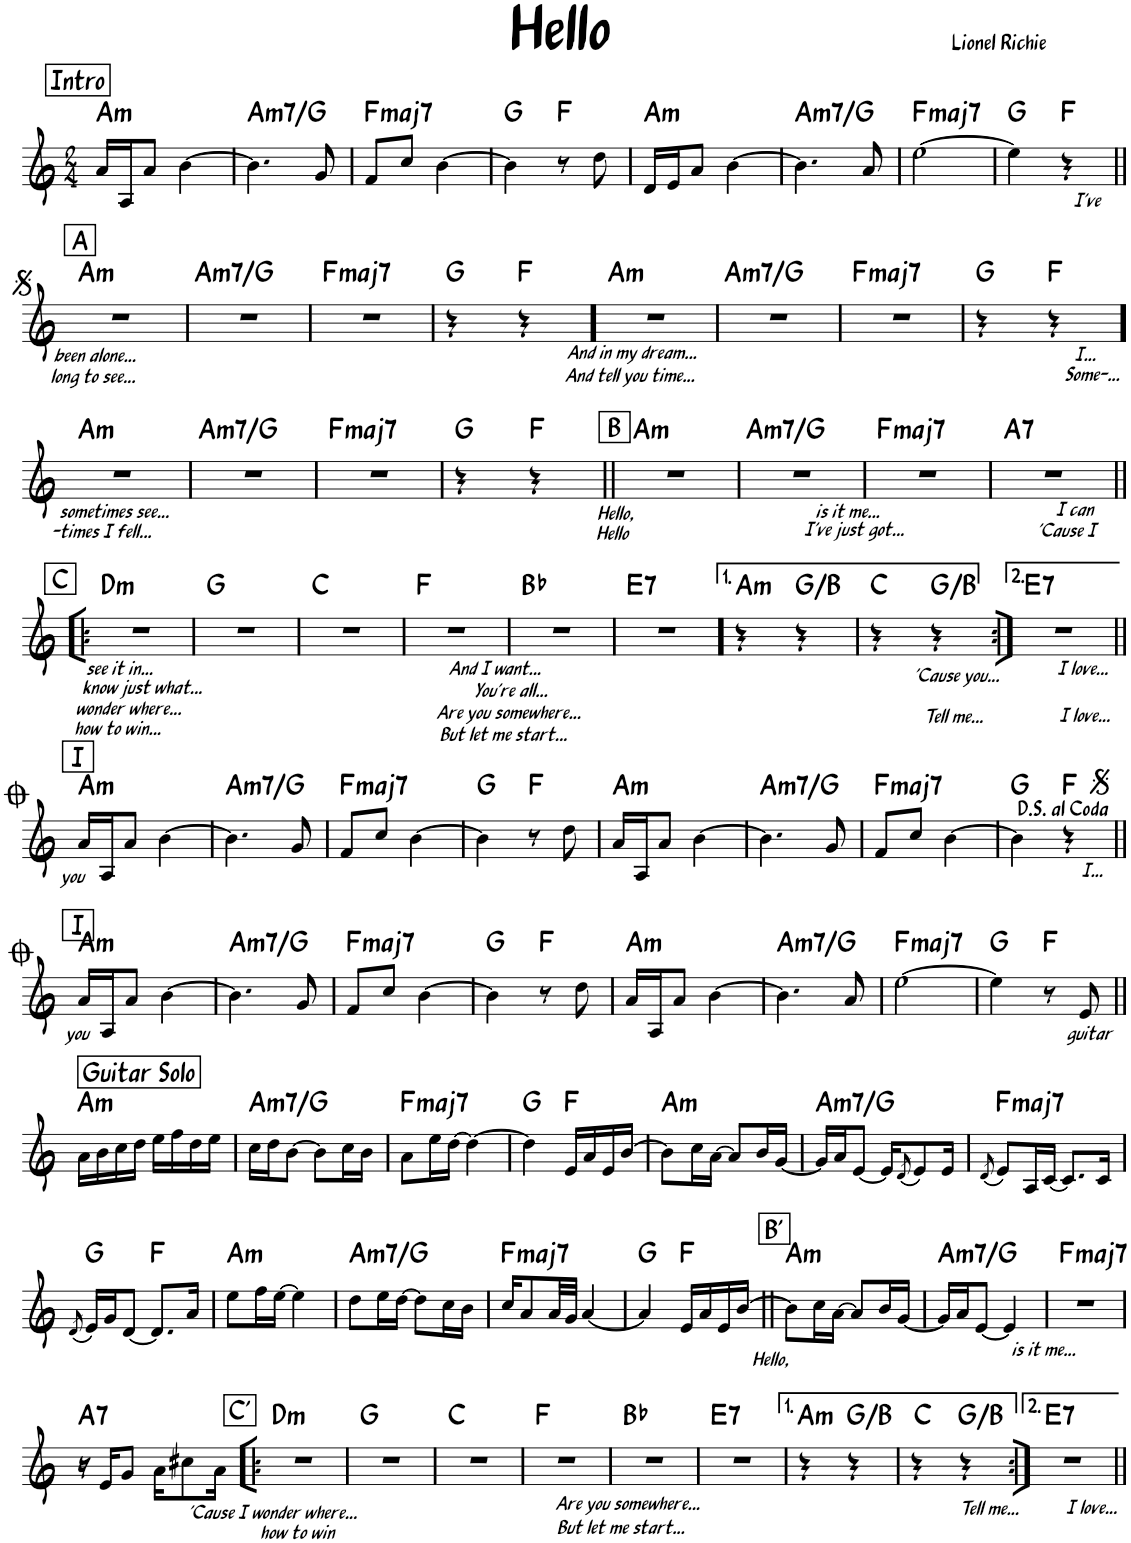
**kern	**harte
*part1	*part1
*staff1	*
*I"Piano	*
*I'Pno.	*
*clefG2	*
*k[]	*
*M2/4	*
!!LO:REH:place=s1:a:B:rj:fs=14:t=Intro
=1	=1
!	!LO:H:kt=m
16a/LL	A:min
16A/J	.
8a/J	.
[4b\	.
=2	=2
!	!LO:H:kt=m7
4.b\]	A:min7/b7
8g/	.
=3	=3
!	!LO:H:kt=maj7
8f/L	F:maj7
8cc/J	.
[4b\	.
=4	=4
4b\]	G:maj
8r	F:maj
8dd\	.
=5	=5
!	!LO:H:kt=m
16d/LL	A:min
16e/J	.
8a/J	.
[4b\	.
=6	=6
!	!LO:H:kt=m7
4.b\]	A:min7/b7
8a/	.
=7	=7
!	!LO:H:kt=maj7
[2ee\	F:maj7
=8	=8
4ee\]	G:maj
!LO:TX:b:i:t=I've	!
4r	F:maj
!!LO:LB:g=z
!!LO:REH:place=s1:a:B:rj:fs=14:t=A
=9||	=9||
!LO:TX:b:i:t=been alone...	!
!LO:TX:b:i:t=long to see...	!LO:H:kt=m
2r	A:min
=10	=10
!	!LO:H:kt=m7
2r	A:min7/b7
=11	=11
!	!LO:H:kt=maj7
2r	F:maj7
=12	=12
4r	G:maj
4r	F:maj
=13!	=13!
!LO:TX:b:i:t=And in my dream...	!
!LO:TX:b:i:t=And tell you time...	!LO:H:kt=m
2r	A:min
=14	=14
!	!LO:H:kt=m7
2r	A:min7/b7
=15	=15
!	!LO:H:kt=maj7
2r	F:maj7
=16	=16
4r	G:maj
!LO:TX:b:i:t=I...	!
!LO:TX:b:i:t=Some-...	!
4r	F:maj
!!LO:LB:g=z
=17!	=17!
!LO:TX:b:i:t=sometimes see...	!
!LO:TX:b:i:t=-times I fell...	!LO:H:kt=m
2r	A:min
=18	=18
!	!LO:H:kt=m7
2r	A:min7/b7
=19	=19
!	!LO:H:kt=maj7
2r	F:maj7
=20	=20
4r	G:maj
4r	F:maj
!!LO:REH:place=s1:a:B:rj:fs=14:t=B
=21||	=21||
!LO:TX:b:i:t=Hello,	!
!LO:TX:b:i:t=Hello	!LO:H:kt=m
2r	A:min
=22	=22
!LO:TX:b:i:t=is it me...	!LO:H:kt=m7
2r	A:min7/b7
=23	=23
!LO:TX:b:i:t=I've just got...	!LO:H:kt=maj7
2r	F:maj7
=24	=24
!LO:TX:b:i:t=I can	!
!LO:TX:b:i:t='Cause I	!LO:H:kt=7
2r	A:7
!!LO:LB:g=z
!!LO:REH:place=s1:a:B:rj:fs=14:t=C
=25!|:	=25!|:
!LO:TX:b:i:t=see it in...	!
!LO:TX:b:i:t=know just what...	!
!LO:TX:b:i:t=wonder where...	!
!LO:TX:b:i:t=how to win...	!LO:H:kt=m
2r	D:min
=26	=26
2r	G:maj
=27	=27
2r	C:maj
=28	=28
!LO:TX:b:i:t=And I want...	!
!LO:TX:b:i:t=Are you somewhere...	!
!LO:TX:b:i:t=But let me start...	!
2r	F:maj
=29	=29
!LO:TX:b:i:t=You're all...	!
2r	Bb:maj
=30	=30
!	!LO:H:kt=7
2r	E:7
=31!	=31!
!	!LO:H:kt=m
4r	A:min
4r	G:maj/3
=32	=32
4r	C:maj
!LO:TX:b:i:t='Cause you...	!
!LO:TX:b:i:t=Tell me...	!
4r	G:maj/3
=33:|!	=33:|!
!LO:TX:b:i:t=I love...	!
!LO:TX:b:i:t=I love...	!LO:H:kt=7
2r	E:7
!!LO:LB:g=z
!!LO:REH:place=s1:a:B:rj:fs=14:t=I
=34||	=34||
!LO:TX:b:i:t=you	!LO:H:kt=m
16a/LL	A:min
16A/J	.
8a/J	.
[4b\	.
=35	=35
!	!LO:H:kt=m7
4.b\]	A:min7/b7
8g/	.
=36	=36
!	!LO:H:kt=maj7
8f/L	F:maj7
8cc/J	.
[4b\	.
=37	=37
4b\]	G:maj
8r	F:maj
8dd\	.
=38	=38
!	!LO:H:kt=m
16a/LL	A:min
16A/J	.
8a/J	.
[4b\	.
=39	=39
!	!LO:H:kt=m7
4.b\]	A:min7/b7
8g/	.
=40	=40
!	!LO:H:kt=maj7
8f/L	F:maj7
8cc/J	.
[4b\	.
=41	=41
4b\]	G:maj
!LO:TX:b:i:t=I...	!
4r	F:maj
!!LO:LB:g=z
!!LO:REH:place=s1:a:B:rj:fs=14:t=I
=42||	=42||
!LO:TX:b:i:t=you	!LO:H:kt=m
16a/LL	A:min
16A/J	.
8a/J	.
[4b\	.
=43	=43
!	!LO:H:kt=m7
4.b\]	A:min7/b7
8g/	.
=44	=44
!	!LO:H:kt=maj7
8f/L	F:maj7
8cc/J	.
[4b\	.
=45	=45
4b\]	G:maj
8r	F:maj
8dd\	.
=46	=46
!	!LO:H:kt=m
16a/LL	A:min
16A/J	.
8a/J	.
[4b\	.
=47	=47
!	!LO:H:kt=m7
4.b\]	A:min7/b7
8a/	.
=48	=48
!	!LO:H:kt=maj7
[2ee\	F:maj7
=49	=49
4ee\]	G:maj
8r	F:maj
!LO:TX:b:i:t=guitar	!
8e/	.
!!LO:LB:g=z
!!LO:REH:place=s1:a:B:rj:fs=14:t=Guitar Solo
=50||	=50||
!	!LO:H:kt=m
16a\LL	A:min
16b\	.
16cc\	.
16dd\JJ	.
16ee\LL	.
16ff\	.
16dd\	.
16ee\JJ	.
=51	=51
!	!LO:H:kt=m7
16cc\LL	A:min7/b7
16dd\J	.
[8b\J	.
8b\L]	.
16cc\L	.
16b\JJ	.
=52	=52
!	!LO:H:kt=maj7
8a\L	F:maj7
16ee\L	.
[16dd\JJ	.
4dd\_	.
=53	=53
4dd\]	G:maj
16e/LL	F:maj
16a/	.
16e/	.
[16b/JJ	.
=54	=54
!	!LO:H:kt=m
8b\L]	A:min
16cc\L	.
[16a\JJ	.
8a/L]	.
16b/L	.
[16g/JJ	.
=55	=55
!	!LO:H:kt=m7
16g/LL]	A:min7/b7
16a/J	.
[8e/J	.
16e/KL]	.
(8qd/	.
8e/)	.
16e/Jk	.
=56	=56
(8qd/	.
!	!LO:H:kt=maj7
8e/L)	F:maj7
16A/L	.
[16c/JJ	.
8.c/L]	.
16c/Jk	.
!!LO:LB:g=z
=57	=57
(8qd/	.
16e/LL)	G:maj
16g/J	.
[8d/J	.
8.d/L]	F:maj
16a/Jk	.
=58	=58
!	!LO:H:kt=m
8ee\L	A:min
16ff\L	.
[16ee\JJ	.
4ee\]	.
=59	=59
!	!LO:H:kt=m7
8dd\L	A:min7/b7
16ee\L	.
[16dd\JJ	.
8dd\L]	.
16cc\L	.
16b\JJ	.
=60	=60
!	!LO:H:kt=maj7
16cc/KL	F:maj7
8a/	.
32a/LL	.
32g/JJJ	.
[4a/	.
=61	=61
4a/]	G:maj
16e/LL	F:maj
16a/	.
16e/	.
[16b/JJ	.
!!LO:REH:place=s1:a:B:rj:fs=14:t=B'
=62||	=62||
!LO:TX:b:i:t=Hello,	!LO:H:kt=m
8b\L]	A:min
16cc\L	.
[16a\JJ	.
8a/L]	.
16b/L	.
[16g/JJ	.
=63	=63
!	!LO:H:kt=m7
16g/LL]	A:min7/b7
16a/J	.
[8e/J	.
!LO:TX:b:i:t=is it me...	!
4e/]	.
=64	=64
!	!LO:H:kt=maj7
2r	F:maj7
!!LO:LB:g=z
=65	=65
!	!LO:H:kt=7
16r	A:7
16e/KL	.
8g/J	.
16a\KL	.
8cc#X\	.
16a\Jk	.
!!LO:REH:place=s1:a:B:rj:fs=14:t=C'
=66!|:	=66!|:
!LO:TX:b:i:t='Cause I wonder where...	!
!LO:TX:b:i:t=how to win	!LO:H:kt=m
2r	D:min
=67	=67
2r	G:maj
=68	=68
2r	C:maj
=69	=69
!LO:TX:b:i:t=Are you somewhere...	!
!LO:TX:b:i:t=But let me start...	!
2r	F:maj
=70	=70
2r	Bb:maj
=71	=71
!	!LO:H:kt=7
2r	E:7
=72	=72
!	!LO:H:kt=m
4r	A:min
4r	G:maj/3
=73	=73
4r	C:maj
!LO:TX:b:i:t=Tell me...	!
4r	G:maj/3
=74:|!	=74:|!
!LO:TX:b:i:t=I love...	!LO:H:kt=7
2r	E:7
=||	=||
*-	*-
